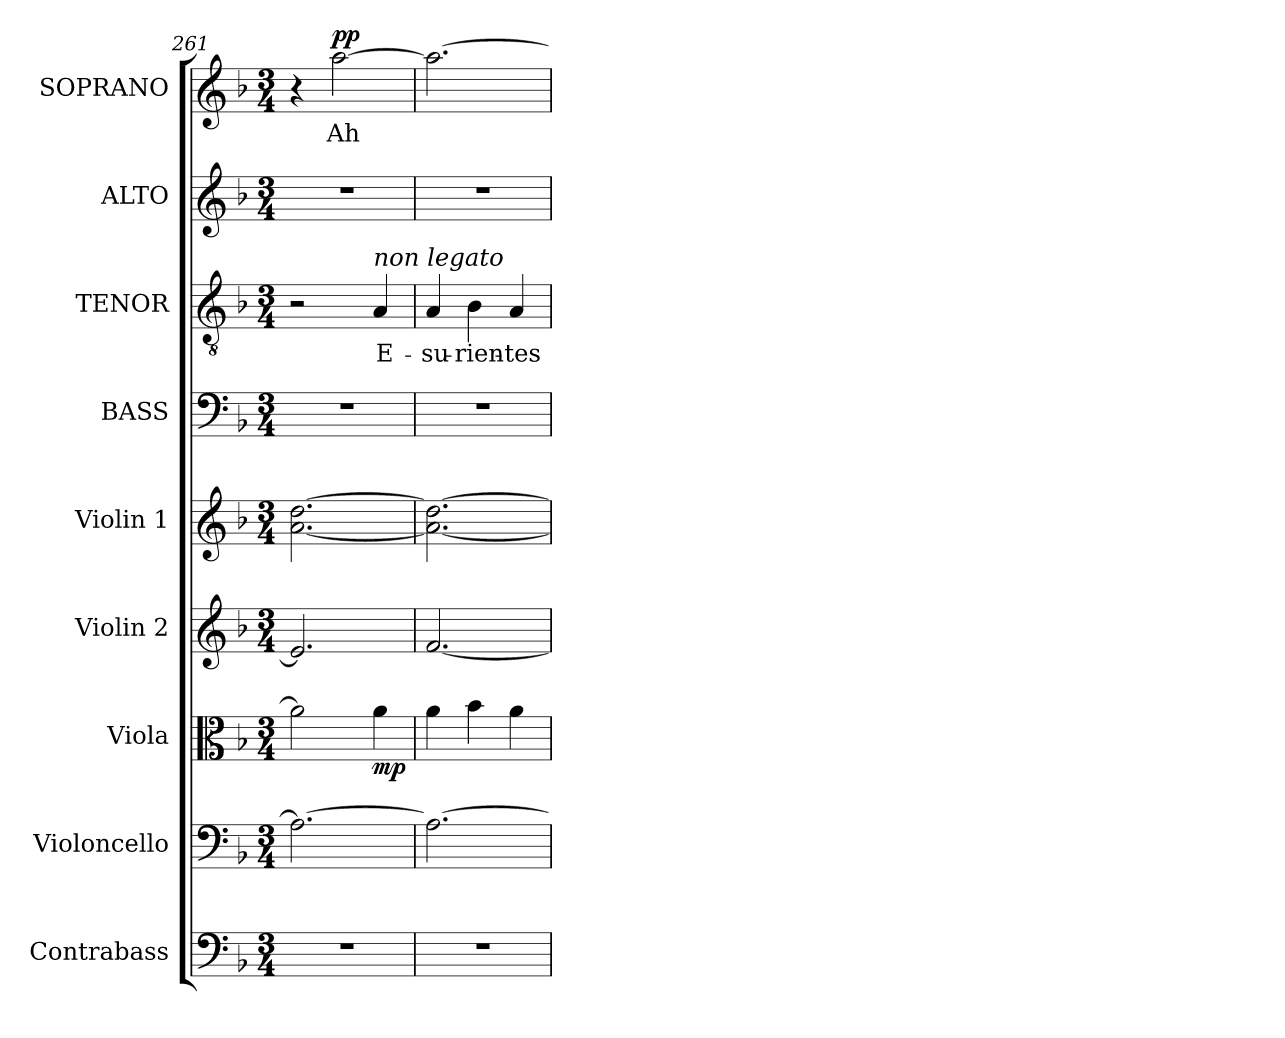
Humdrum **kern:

**kern	**kern	**kern	**dynam	**kern	**kern	**kern	**kern	**text	**kern	**kern	**text	**dynam
*part9	*part8	*part7	*part7	*part6	*part5	*part4	*part3	*part3	*part2	*part1	*part1	*part1
*staff9	*staff8	*staff7	*staff7	*staff6	*staff5	*staff4	*staff3	*staff3	*staff2	*staff1	*staff1	*staff1
*I"Contrabass	*I"Violoncello	*I"Viola	*	*I"Violin 2	*I"Violin 1	*I"BASS	*I"TENOR	*	*I"ALTO	*I"SOPRANO	*	*
*I'Cb.	*I'Vc.	*I'Vla.	*	*I'Vln. 2	*I'Vln. 1	*I'B.	*I'T.	*	*I'A.	*I'S.	*	*
*clefF4	*clefF4	*clefC3	*	*clefG2	*clefG2	*clefF4	*clefGv2	*	*clefG2	*clefG2	*	*
*ITrd7c12	*	*	*	*	*	*	*ITrd7c12	*	*	*	*	*
*k[b-]	*k[b-]	*k[b-]	*	*k[b-]	*k[b-]	*k[b-]	*k[b-]	*	*k[b-]	*k[b-]	*	*
*F:	*F:	*F:	*	*F:	*F:	*F:	*F:	*	*F:	*F:	*	*
*M3/4	*M3/4	*M3/4	*	*M3/4	*M3/4	*M3/4	*M3/4	*	*M3/4	*M3/4	*	*
=261	=261	=261	=261	=261	=261	=261	=261	=261	=261	=261	=261	=261
!LO:N:vis=1	!	!	!	!	!LO:N:n=2:head=open	!LO:N:vis=1	!	!	!LO:N:vis=1	!	!	!
2.r	2.Ai\_>	2ai\]	.	2.ei/]	[<2.ai\ [>2.ddi	2.r	2r	.	2.r	4r	.	.
!	!	!	!	!	!	!	!	!	!	!	!LO:LY:b:color=#000000	!
.	.	.	.	.	.	.	.	.	.	[>2aai\	Ah	pp
!	!	!	!	!	!	!	!LO:TX:a:i:t=non legato	!	!	!	!	!
!	!	!	!	!	!	!	!	!LO:LY:b:color=#000000	!	!	!	!
.	.	4ai\	mp	.	.	.	4AAi/	E-	.	.	.	.
=262	=262	=262	=262	=262	=262	=262	=262	=262	=262	=262	=262	=262
!LO:N:vis=1	!	!	!	!	!LO:N:n=2:head=open	!LO:N:vis=1	!	!	!	!	!	!
!	!	!	!	!	!	!	!	!LO:LY:b:color=#000000	!LO:N:vis=1	!	!	!
2.r	2.Ai\_>	4ai\	.	[<2.fi/	2.ai\_< 2.ddi_>	2.r	4AAi/	-su-	2.r	2.aai\_>	.	.
!	!	!	!	!	!	!	!	!LO:LY:b:color=#000000	!	!	!	!
.	.	4b-i\	.	.	.	.	4BB-i\	-rien-	.	.	.	.
!	!	!	!	!	!	!	!	!LO:LY:b:color=#000000	!	!	!	!
.	.	4ai\	.	.	.	.	4AAi/	-tes	.	.	.	.
=	=	=	=	=	=	=	=	=	=	=	=	=
*-	*-	*-	*-	*-	*-	*-	*-	*-	*-	*-	*-	*-
